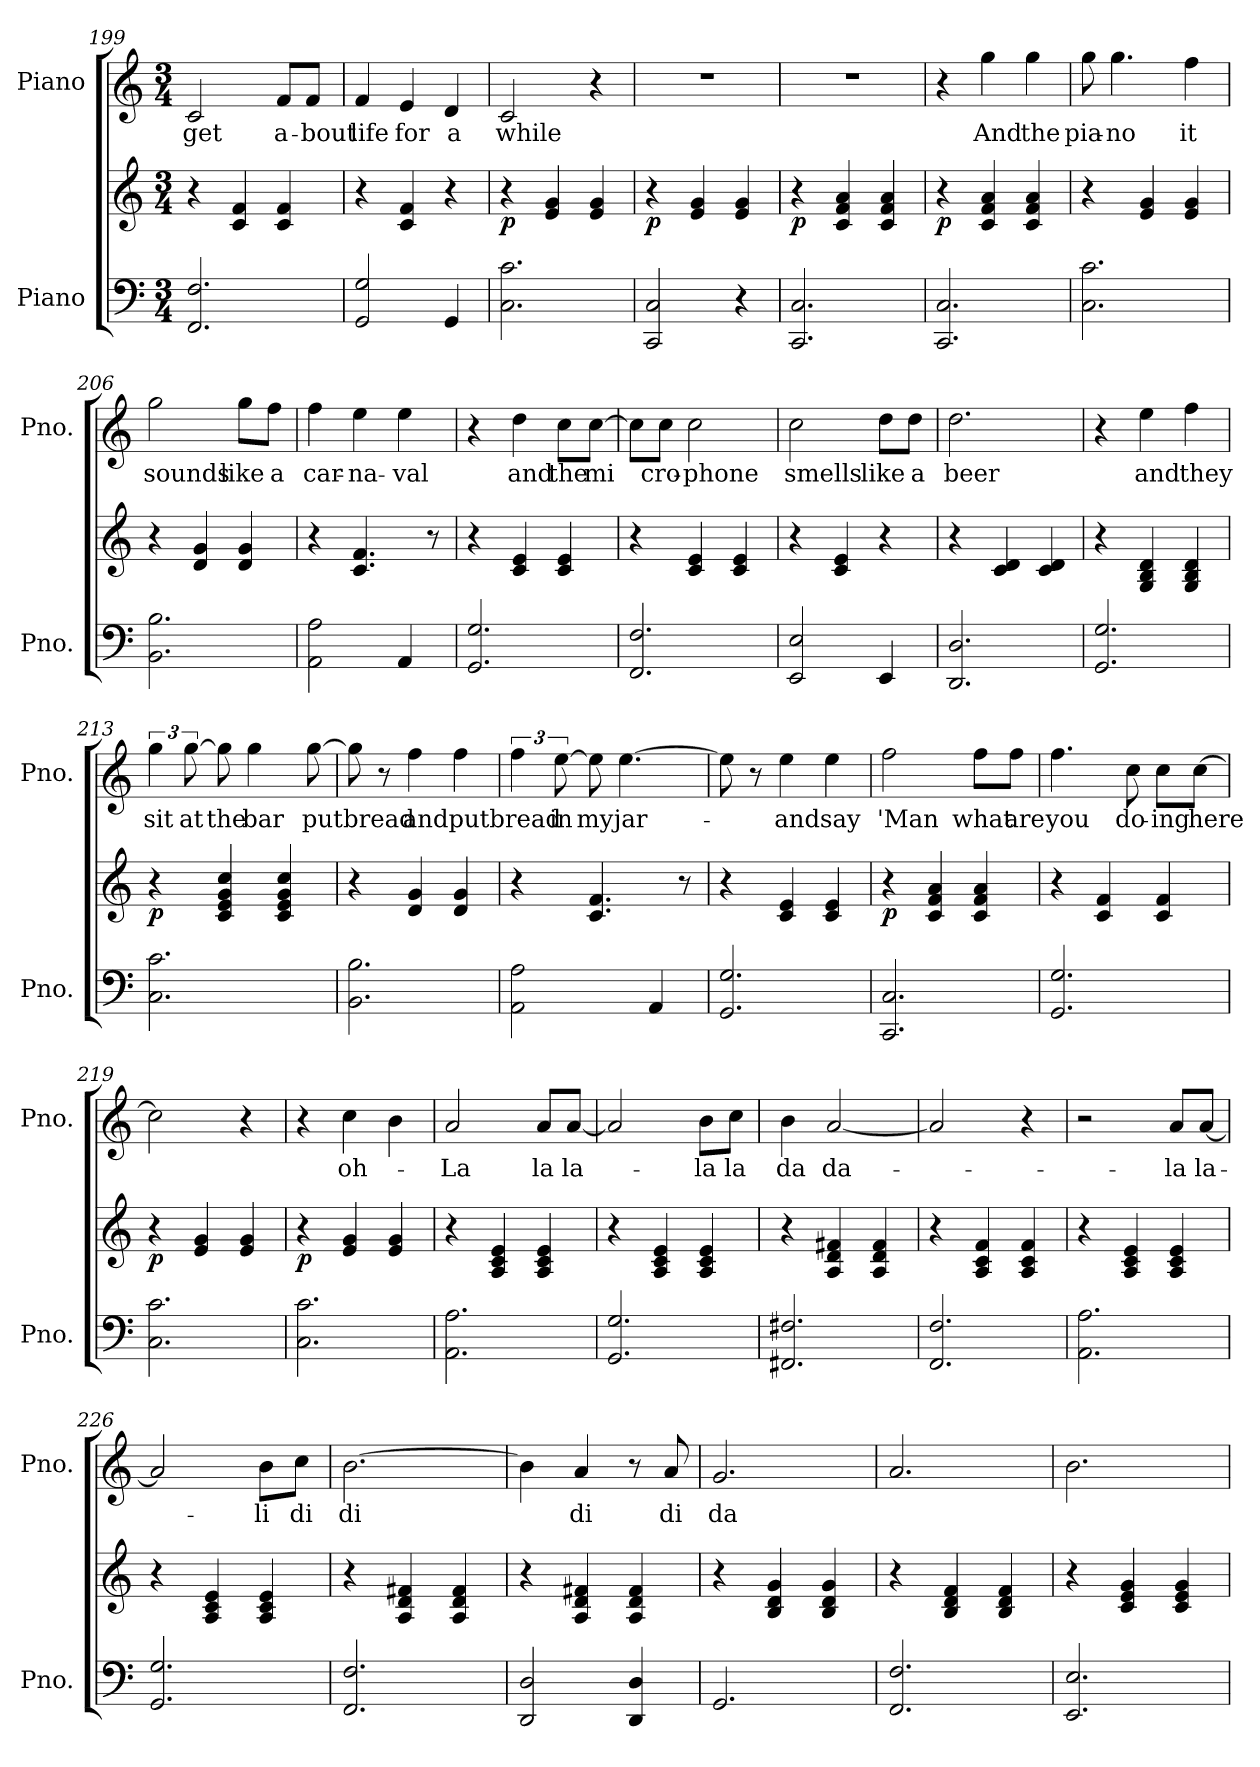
**kern	**kern	**dynam	**kern	**text
*part2	*part2	*part2	*part1	*part1
*staff3	*staff2	*staff2/3	*staff1	*staff1
*I"Piano	*	*	*I"Piano	*
*I'Pno.	*	*	*I'Pno.	*
*clefF4	*clefG2	*	*clefG2	*
*k[]	*k[]	*	*k[]	*
*M3/4	*M3/4	*	*M3/4	*
=199	=199	=199	=199	=199
2.FF/ 2.F/	4r	.	2c/	-get
.	4c/ 4f/	.	.	.
.	4c/ 4f/	.	8f/L	a-
.	.	.	8f/J	-bout
=200	=200	=200	=200	=200
2GG/ 2G/	4r	.	4f/	life
.	4c/ 4f/	.	4e/	for
4GG/	4r	.	4d/	a
=201	=201	=201	=201	=201
!	!	!LO:DY:b	!	!
2.C\ 2.c\	4r	p	2c/	while
.	4e/ 4g/	.	.	.
.	4e/ 4g/	.	4r	.
=202	=202	=202	=202	=202
!	!	!LO:DY:b	!	!
2CC/ 2C/	4r	p	2.r	.
.	4e/ 4g/	.	.	.
4r	4e/ 4g/	.	.	.
=203	=203	=203	=203	=203
!	!	!LO:DY:b	!	!
2.CC/ 2.C/	4r	p	2.r	.
.	4c/ 4f/ 4a/	.	.	.
.	4c/ 4f/ 4a/	.	.	.
=204	=204	=204	=204	=204
!	!	!LO:DY:b	!	!
2.CC/ 2.C/	4r	p	4r	.
.	4c/ 4f/ 4a/	.	4gg\	And
.	4c/ 4f/ 4a/	.	4gg\	the
=205	=205	=205	=205	=205
2.C\ 2.c\	4r	.	8gg\	pia-
.	.	.	4.gg\	-no
.	4e/ 4g/	.	.	.
.	4e/ 4g/	.	4ff\	it
!!LO:LB:g=z
=206	=206	=206	=206	=206
2.BB\ 2.B\	4r	.	2gg\	sounds
.	4d/ 4g/	.	.	.
.	4d/ 4g/	.	8gg\L	like
.	.	.	8ff\J	a
=207	=207	=207	=207	=207
2AA\ 2A\	4r	.	4ff\	car-
.	4.c/ 4.f/	.	4ee\	-na-
4AA/	.	.	4ee\	-val
.	8r	.	.	.
=208	=208	=208	=208	=208
2.GG/ 2.G/	4r	.	4r	.
.	4c/ 4e/	.	4dd\	and
.	4c/ 4e/	.	8cc\L	the
.	.	.	[8cc\J	mi
=209	=209	=209	=209	=209
2.FF/ 2.F/	4r	.	8cc\L]	.
.	.	.	8cc\J	cro-
.	4c/ 4e/	.	2cc\	-phone
.	4c/ 4e/	.	.	.
=210	=210	=210	=210	=210
2EE/ 2E/	4r	.	2cc\	smells
.	4c/ 4e/	.	.	.
4EE/	4r	.	8dd\L	like
.	.	.	8dd\J	a
=211	=211	=211	=211	=211
2.DD/ 2.D/	4r	.	2.dd\	beer
.	4c/ 4d/	.	.	.
.	4c/ 4d/	.	.	.
!!LO:PB:g=z
=212	=212	=212	=212	=212
2.GG/ 2.G/	4r	.	4r	.
.	4G/ 4B/ 4d/	.	4ee\	and
.	4G/ 4B/ 4d/	.	4ff\	they
=213	=213	=213	=213	=213
!	!	!LO:DY:b	!	!
2.C\ 2.c\	4r	p	6gg\	sit
.	.	.	[12gg\	at
.	4c/ 4e/ 4g/ 4cc/	.	8gg\]	the
.	.	.	4gg\	bar
.	4c/ 4e/ 4g/ 4cc/	.	.	.
.	.	.	[8gg\	put
=214	=214	=214	=214	=214
2.BB\ 2.B\	4r	.	8gg\]	bread
.	.	.	8r	.
.	4d/ 4g/	.	4ff\	and
.	4d/ 4g/	.	4ff\	put
=215	=215	=215	=215	=215
2AA\ 2A\	4r	.	6ff\	bread
.	.	.	[12ee\	in
.	4.c/ 4.f/	.	8ee\]	my
.	.	.	[4.ee\	jar-
4AA/	.	.	.	.
.	8r	.	.	.
=216	=216	=216	=216	=216
2.GG/ 2.G/	4r	.	8ee\]	.
.	.	.	8r	.
.	4c/ 4e/	.	4ee\	-and
.	4c/ 4e/	.	4ee\	say
!!LO:LB:g=z
=217	=217	=217	=217	=217
!	!	!LO:DY:b	!	!
2.CC/ 2.C/	4r	p	2ff\	'Man
.	4c/ 4f/ 4a/	.	.	.
.	4c/ 4f/ 4a/	.	8ff\L	what
.	.	.	8ff\J	are
=218	=218	=218	=218	=218
2.GG/ 2.G/	4r	.	4.ff\	you
.	4c/ 4f/	.	.	.
.	.	.	8cc\	do-
.	4c/ 4f/	.	8cc\L	-ing
.	.	.	[8cc\J	here
=219	=219	=219	=219	=219
!	!	!LO:DY:b	!	!
2.C\ 2.c\	4r	p	2cc\]	.
.	4e/ 4g/	.	.	.
.	4e/ 4g/	.	4r	.
=220	=220	=220	=220	=220
!	!	!LO:DY:b	!	!
2.C\ 2.c\	4r	p	4r	.
.	4e/ 4g/	.	4cc\	oh-
.	4e/ 4g/	.	4b\	.
=221	=221	=221	=221	=221
2.AA\ 2.A\	4r	.	2a/	La
.	4A/ 4c/ 4e/	.	.	.
.	4A/ 4c/ 4e/	.	8a/L	la
.	.	.	[8a/J	la-
=222	=222	=222	=222	=222
2.GG/ 2.G/	4r	.	2a/]	.
.	4A/ 4c/ 4e/	.	.	.
.	4A/ 4c/ 4e/	.	8b\L	-la
.	.	.	8cc\J	la
=223	=223	=223	=223	=223
2.FF#X/ 2.F#X/	4r	.	4b\	da
.	4A/ 4d/ 4f#X/	.	[2a/	da-
.	4A/ 4d/ 4f#/	.	.	.
!!LO:LB:g=z
=224	=224	=224	=224	=224
2.FF/ 2.F/	4r	.	2a/]	.
.	4A/ 4c/ 4f/	.	.	.
.	4A/ 4c/ 4f/	.	4r	.
=225	=225	=225	=225	=225
2.AA\ 2.A\	4r	.	2r	.
.	4A/ 4c/ 4e/	.	.	.
.	4A/ 4c/ 4e/	.	8a/L	-la
.	.	.	[8a/J	la-
=226	=226	=226	=226	=226
2.GG/ 2.G/	4r	.	2a/]	.
.	4A/ 4c/ 4e/	.	.	.
.	4A/ 4c/ 4e/	.	8b\L	-li
.	.	.	8cc\J	di
=227	=227	=227	=227	=227
2.FF/ 2.F/	4r	.	[2.b\	di
.	4A/ 4d/ 4f#X/	.	.	.
.	4A/ 4d/ 4f#/	.	.	.
=228	=228	=228	=228	=228
2DD/ 2D/	4r	.	4b\]	.
.	4A/ 4d/ 4f#X/	.	4a/	di
4DD/ 4D/	4A/ 4d/ 4f#/	.	8r	.
.	.	.	8a/	di
=229	=229	=229	=229	=229
2.GG/	4r	.	2.g/	da
.	4B/ 4d/ 4g/	.	.	.
.	4B/ 4d/ 4g/	.	.	.
=230	=230	=230	=230	=230
2.FF/ 2.F/	4r	.	2.a/	.
.	4B/ 4d/ 4f/	.	.	.
.	4B/ 4d/ 4f/	.	.	.
=231	=231	=231	=231	=231
2.EE/ 2.E/	4r	.	2.b\	.
.	4c/ 4e/ 4g/	.	.	.
.	4c/ 4e/ 4g/	.	.	.
=	=	=	=	=
*-	*-	*-	*-	*-
